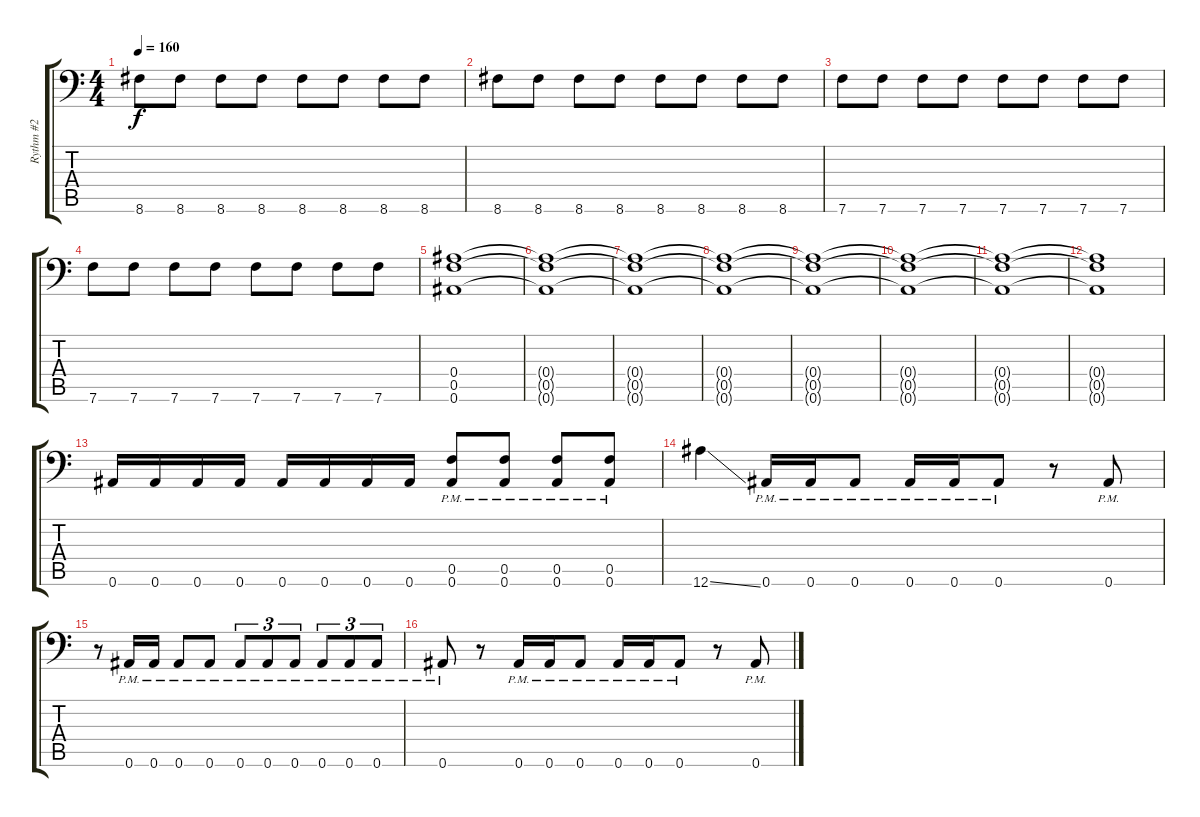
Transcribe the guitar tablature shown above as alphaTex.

\track ("Rythm #2" "Rythm #2") {instrument distortionguitar}
\staff {score tabs}
\tuning (C4 G3 Eb3 Bb2 F2 Bb1) {hide}
\ts (4 4)
\tempo 160
\clef f4
\ks c
8.6.8{dy f} 8.6.8 8.6.8 8.6.8 8.6.8 8.6.8 8.6.8 8.6.8 |
8.6.8 8.6.8 8.6.8 8.6.8 8.6.8 8.6.8 8.6.8 8.6.8 |
7.6.8 7.6.8 7.6.8 7.6.8 7.6.8 7.6.8 7.6.8 7.6.8 |
7.6.8 7.6.8 7.6.8 7.6.8 7.6.8 7.6.8 7.6.8 7.6.8 |
(0.4 0.5 0.6).1 |
(0.4{t} 0.5{t} 0.6{t}).1 |
(0.4{t} 0.5{t} 0.6{t}).1 |
(0.4{t} 0.5{t} 0.6{t}).1 |
(0.4{t} 0.5{t} 0.6{t}).1 |
(0.4{t} 0.5{t} 0.6{t}).1 |
(0.4{t} 0.5{t} 0.6{t}).1 |
(0.4{t} 0.5{t} 0.6{t}).1 |
0.6.16 0.6.16 0.6.16 0.6.16 0.6.16 0.6.16 0.6.16 0.6.16 (0.5{pm} 0.6{pm}).8 (0.5{pm} 0.6{pm}).8 (0.5{pm} 0.6{pm}).8 (0.5{pm} 0.6{pm}).8 |
12.6{ss}.4 0.6{pm}.16 0.6{pm}.16 0.6{pm}.8 0.6{pm}.16 0.6{pm}.16 0.6{pm}.8 r.8 0.6{pm}.8 |
r.8 0.6{pm}.16 0.6{pm}.16 0.6{pm}.8 0.6{pm}.8 0.6{pm}.8{tu (3 2)} 0.6{pm}.8{tu (3 2)} 0.6{pm}.8{tu (3 2)} 0.6{pm}.8{tu (3 2)} 0.6{pm}.8{tu (3 2)} 0.6{pm}.8{tu (3 2)} |
0.6{pm}.8 r.8 0.6{pm}.16 0.6{pm}.16 0.6{pm}.8 0.6{pm}.16 0.6{pm}.16 0.6{pm}.8 r.8 0.6{pm}.8
